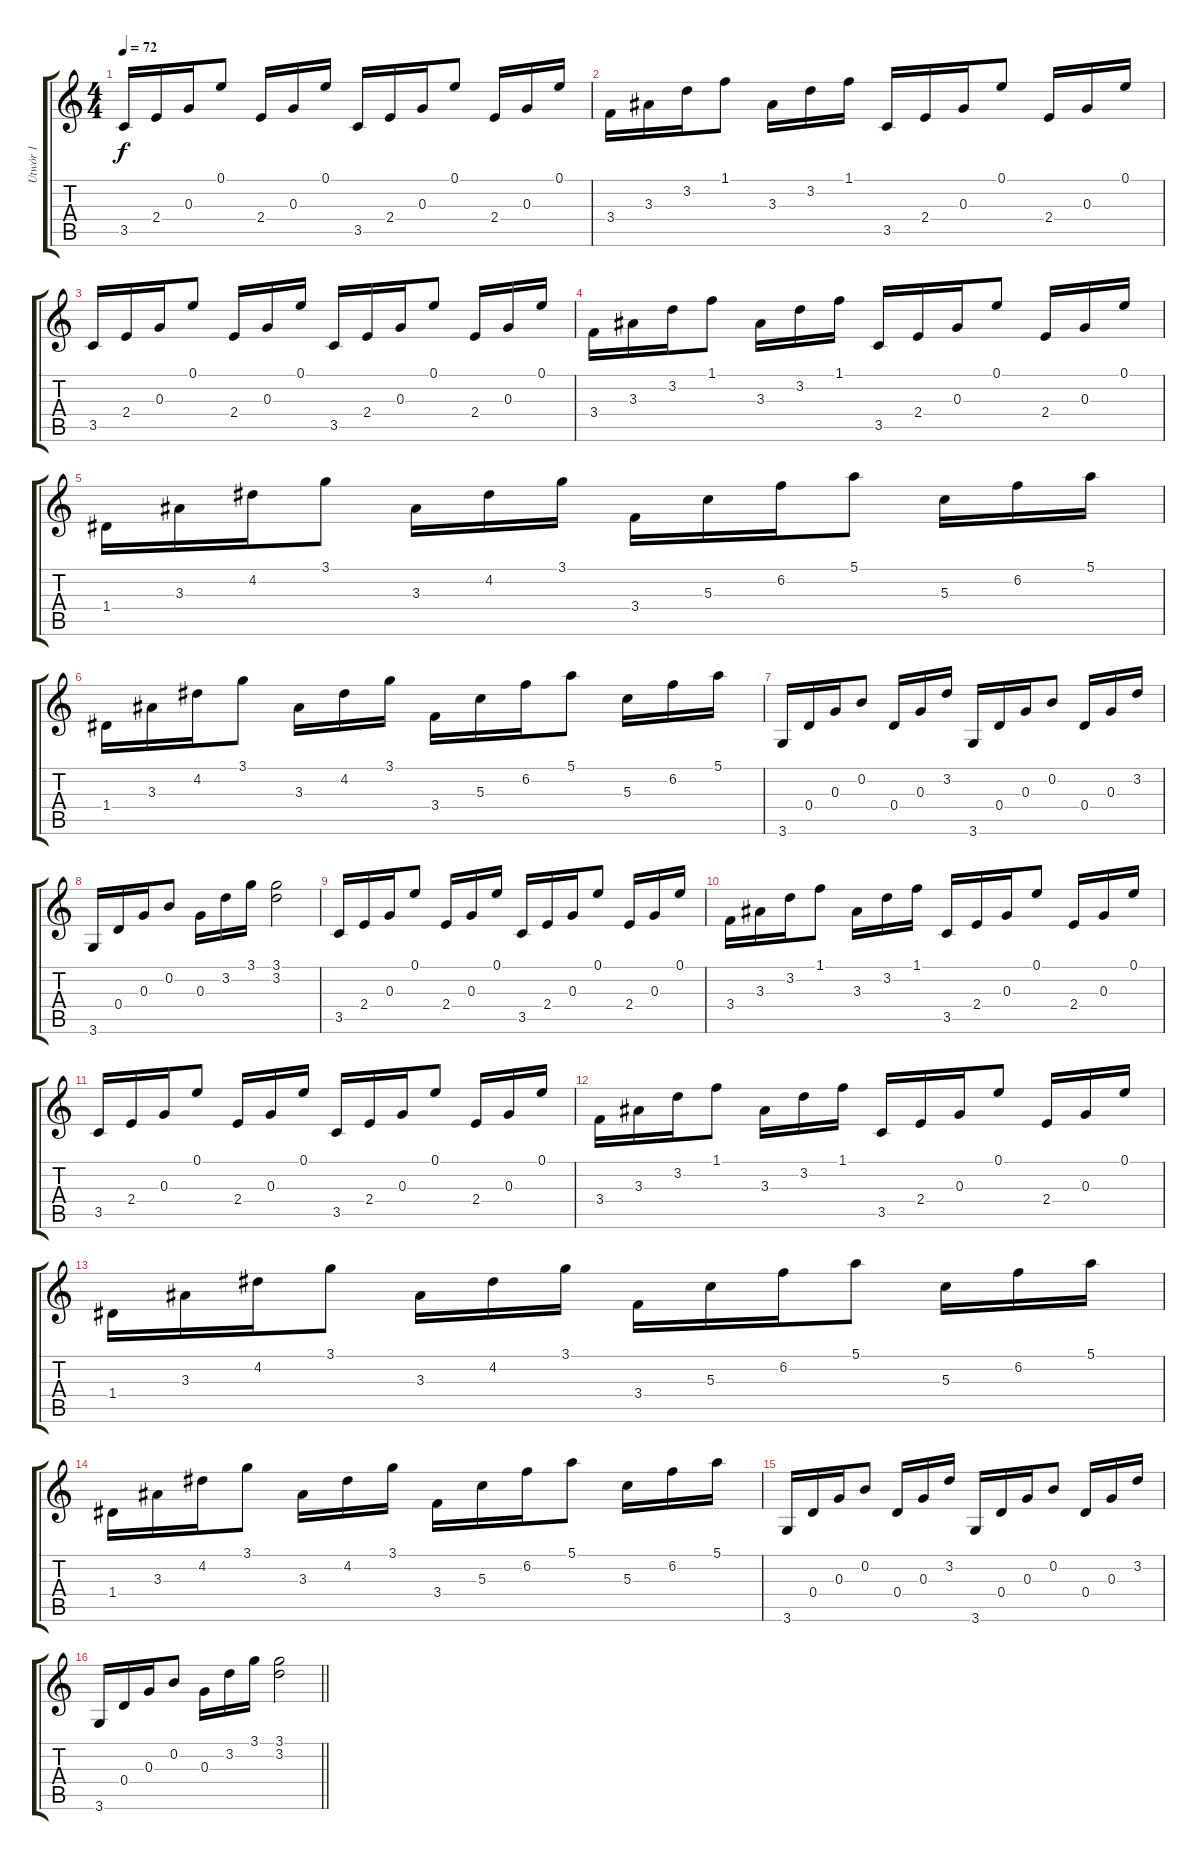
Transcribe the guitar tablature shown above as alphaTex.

\track ("Utwór 1" "Utwór 1") {instrument acousticguitarsteel}
\staff {score tabs}
\tuning (E4 B3 G3 D3 A2 E2) {hide}
\ts (4 4)
\tempo 72
\clef g2
\ks c
3.5.16{dy f} 2.4.16 0.3.16 0.1.8 2.4.16 0.3.16 0.1.16 3.5.16 2.4.16 0.3.16 0.1.8 2.4.16 0.3.16 0.1.16 |
3.4.16 3.3.16 3.2.16 1.1.8 3.3.16 3.2.16 1.1.16 3.5.16 2.4.16 0.3.16 0.1.8 2.4.16 0.3.16 0.1.16 |
3.5.16 2.4.16 0.3.16 0.1.8 2.4.16 0.3.16 0.1.16 3.5.16 2.4.16 0.3.16 0.1.8 2.4.16 0.3.16 0.1.16 |
3.4.16 3.3.16 3.2.16 1.1.8 3.3.16 3.2.16 1.1.16 3.5.16 2.4.16 0.3.16 0.1.8 2.4.16 0.3.16 0.1.16 |
1.4.16 3.3.16 4.2.16 3.1.8 3.3.16 4.2.16 3.1.16 3.4.16 5.3.16 6.2.16 5.1.8 5.3.16 6.2.16 5.1.16 |
1.4.16 3.3.16 4.2.16 3.1.8 3.3.16 4.2.16 3.1.16 3.4.16 5.3.16 6.2.16 5.1.8 5.3.16 6.2.16 5.1.16 |
3.6.16 0.4.16 0.3.16 0.2.8 0.4.16 0.3.16 3.2.16 3.6.16 0.4.16 0.3.16 0.2.8 0.4.16 0.3.16 3.2.16 |
3.6.16 0.4.16 0.3.16 0.2.8 0.3.16 3.2.16 3.1.16 (3.1 3.2).2 |
3.5.16 2.4.16 0.3.16 0.1.8 2.4.16 0.3.16 0.1.16 3.5.16 2.4.16 0.3.16 0.1.8 2.4.16 0.3.16 0.1.16 |
3.4.16 3.3.16 3.2.16 1.1.8 3.3.16 3.2.16 1.1.16 3.5.16 2.4.16 0.3.16 0.1.8 2.4.16 0.3.16 0.1.16 |
3.5.16 2.4.16 0.3.16 0.1.8 2.4.16 0.3.16 0.1.16 3.5.16 2.4.16 0.3.16 0.1.8 2.4.16 0.3.16 0.1.16 |
3.4.16 3.3.16 3.2.16 1.1.8 3.3.16 3.2.16 1.1.16 3.5.16 2.4.16 0.3.16 0.1.8 2.4.16 0.3.16 0.1.16 |
1.4.16 3.3.16 4.2.16 3.1.8 3.3.16 4.2.16 3.1.16 3.4.16 5.3.16 6.2.16 5.1.8 5.3.16 6.2.16 5.1.16 |
1.4.16 3.3.16 4.2.16 3.1.8 3.3.16 4.2.16 3.1.16 3.4.16 5.3.16 6.2.16 5.1.8 5.3.16 6.2.16 5.1.16 |
3.6.16 0.4.16 0.3.16 0.2.8 0.4.16 0.3.16 3.2.16 3.6.16 0.4.16 0.3.16 0.2.8 0.4.16 0.3.16 3.2.16 |
\barLineRight lightlight
3.6.16 0.4.16 0.3.16 0.2.8 0.3.16 3.2.16 3.1.16 (3.1 3.2).2
